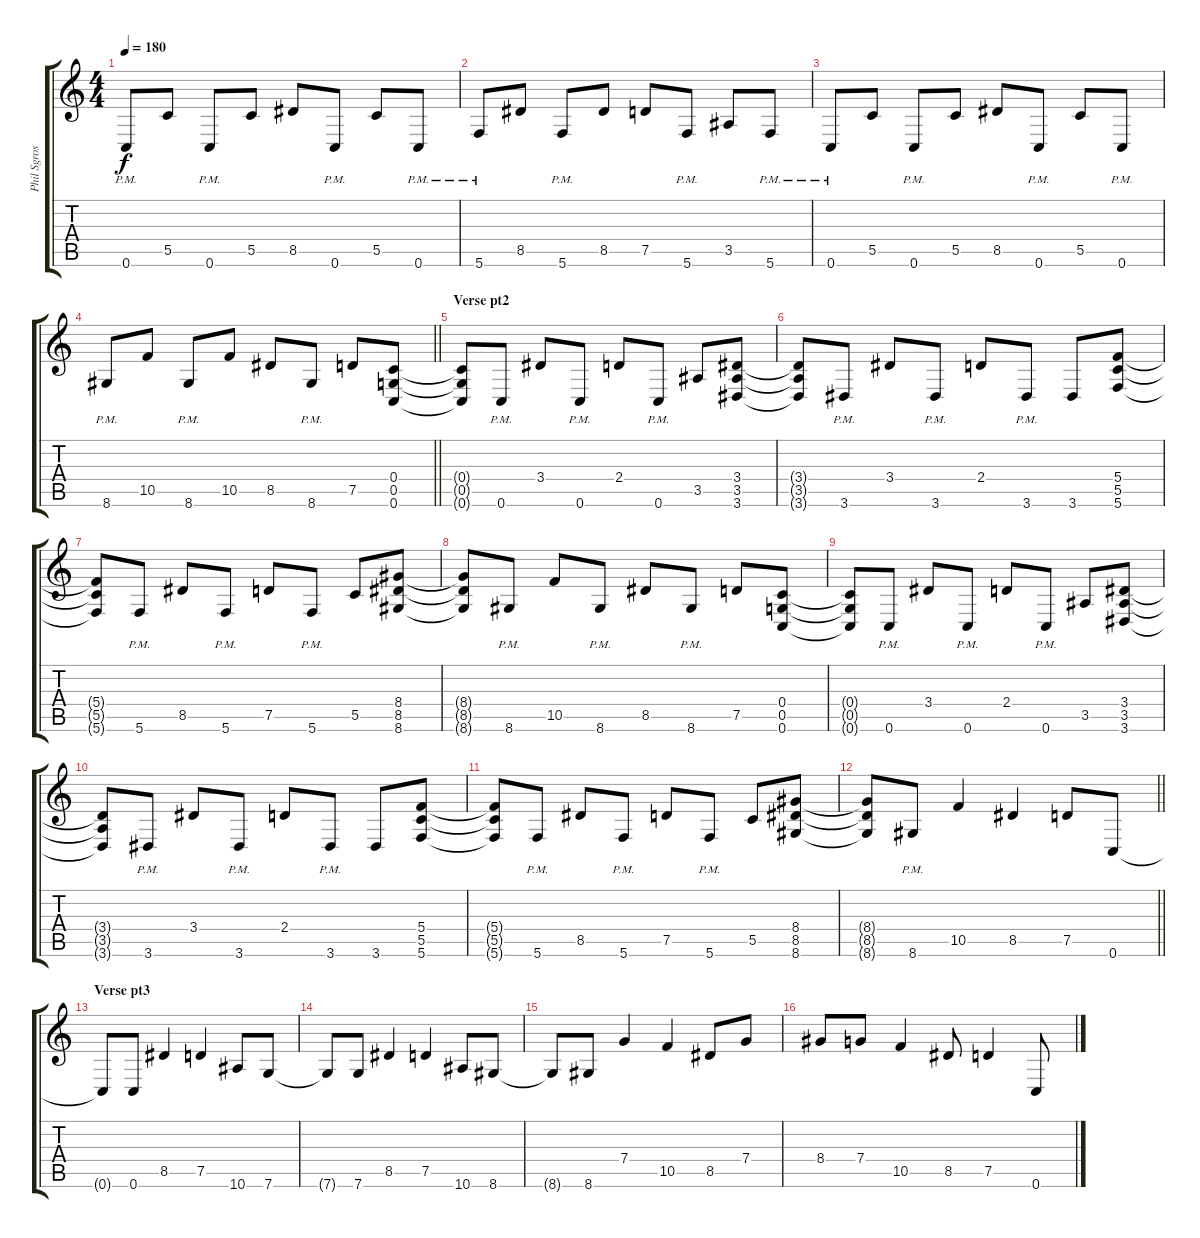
\track ("Phil Sgrosso" "Phil Sgros") {instrument distortionguitar}
\staff {score tabs}
\tuning (D4 A3 F3 C3 G2 C2) {hide}
\ts (4 4)
\tempo 180
\clef g2
\ks c
0.6{pm}.8{dy f} 5.5.8 0.6{pm}.8 5.5.8 8.5.8 0.6{pm}.8 5.5.8 0.6{pm}.8 |
5.6{pm}.8 8.5.8 5.6{pm}.8 8.5.8 7.5.8 5.6{pm}.8 3.5.8 5.6{pm}.8 |
0.6{pm}.8 5.5.8 0.6{pm}.8 5.5.8 8.5.8 0.6{pm}.8 5.5.8 0.6{pm}.8 |
\barLineRight lightlight
8.6{pm}.8 10.5.8 8.6{pm}.8 10.5.8 8.5.8 8.6{pm}.8 7.5.8 (0.4 0.5 0.6).8 |
\section ("" "Verse pt2")
(0.4{t} 0.5{t} 0.6{t}).8 0.6{pm}.8 3.4.8 0.6{pm}.8 2.4.8 0.6{pm}.8 3.5.8 (3.4 3.5 3.6).8 |
(3.4{t} 3.5{t} 3.6{t}).8 3.6{pm}.8 3.4.8 3.6{pm}.8 2.4.8 3.6{pm}.8 3.6.8 (5.4 5.5 5.6).8 |
(5.4{t} 5.5{t} 5.6{t}).8 5.6{pm}.8 8.5.8 5.6{pm}.8 7.5.8 5.6{pm}.8 5.5.8 (8.4 8.5 8.6).8 |
(8.4{t} 8.5{t} 8.6{t}).8 8.6{pm}.8 10.5.8 8.6{pm}.8 8.5.8 8.6{pm}.8 7.5.8 (0.4 0.5 0.6).8 |
(0.4{t} 0.5{t} 0.6{t}).8 0.6{pm}.8 3.4.8 0.6{pm}.8 2.4.8 0.6{pm}.8 3.5.8 (3.4 3.5 3.6).8 |
(3.4{t} 3.5{t} 3.6{t}).8 3.6{pm}.8 3.4.8 3.6{pm}.8 2.4.8 3.6{pm}.8 3.6.8 (5.4 5.5 5.6).8 |
(5.4{t} 5.5{t} 5.6{t}).8 5.6{pm}.8 8.5.8 5.6{pm}.8 7.5.8 5.6{pm}.8 5.5.8 (8.4 8.5 8.6).8 |
\barLineRight lightlight
(8.4{t} 8.5{t} 8.6{t}).8 8.6{pm}.8 10.5.4 8.5.4 7.5.8 0.6.8 |
\section ("" "Verse pt3")
0.6{t}.8 0.6.8 8.5.4 7.5.4 10.6.8 7.6.8 |
7.6{t}.8 7.6.8 8.5.4 7.5.4 10.6.8 8.6.8 |
8.6{t}.8 8.6.8 7.4.4 10.5.4 8.5.8 7.4.8 |
8.4.8 7.4.8 10.5.4 8.5.8 7.5.4 0.6.8
